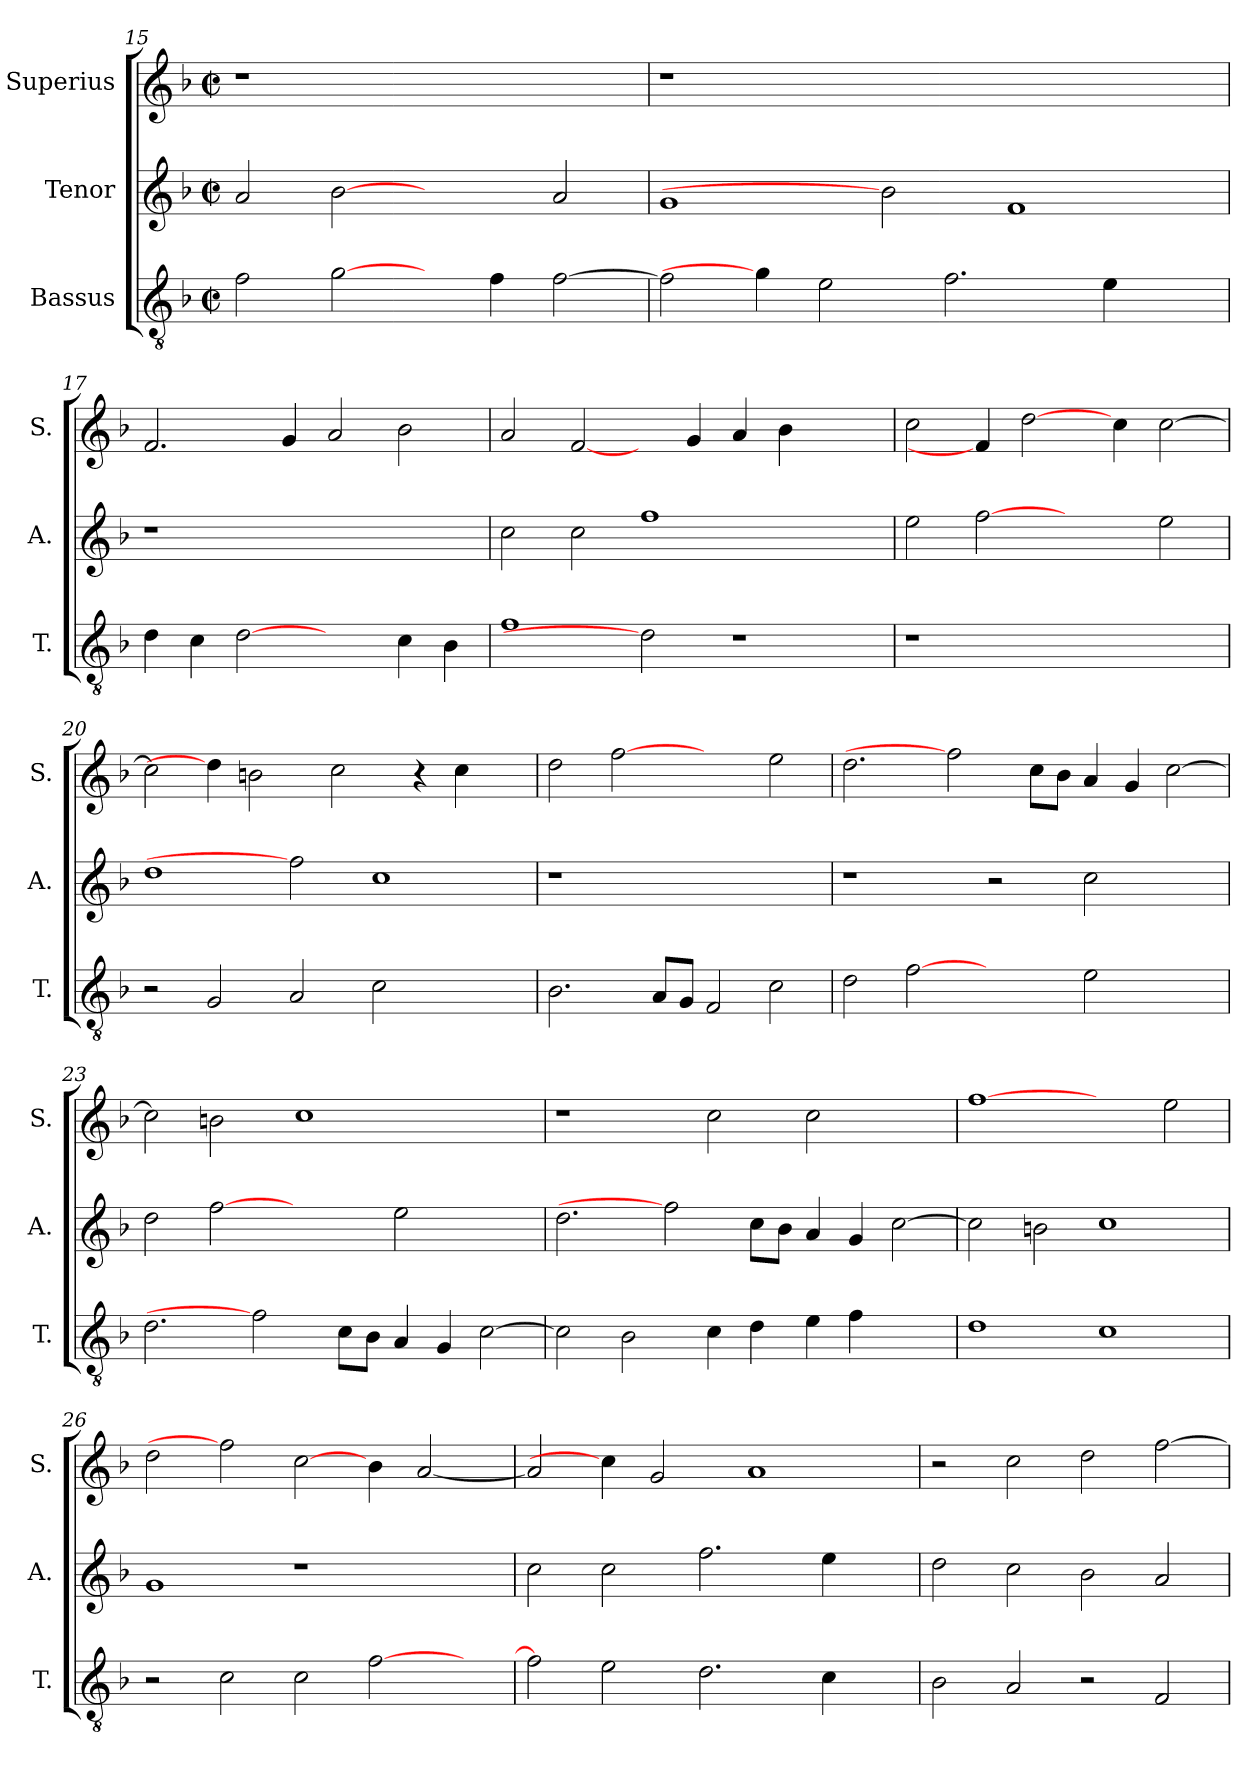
**kern	**kern	**kern
*part3	*part2	*part1
*staff3	*staff2	*staff1
*I"Bassus	*I"Tenor	*I"Superius
*I'T.	*I'A.	*I'S.
*clefGv2	*clefG2	*clefG2
*ITrd7c12	*	*
*k[b-]	*k[b-]	*k[b-]
*F:	*F:	*F:
*M2/2	*M2/2	*M2/2
*met(c|)	*met(c|)	*met(c|)
=15	=15	=15
!	!	!LO:N:vis=1
2Fi\	2ai/	1r
[2Gi\	[2b-i	.
4ryy	2ryy	1ryy
4Fi\	.	.
[>2Fi\	2ai/	.
!!LO:PB:g=z
=16	=16	=16
!	!	!LO:N:vis=1
2Fi\]	1gi	1r
4Gi\]	.	.
2Ei\	.	.
.	2b-i]	1.ryy
2.Fi\	.	.
.	1fi	.
4Ei\	.	.
4ryy	.	.
=17	=17	=17
!	!LO:N:vis=1	!
4Di\	1r	2.fi/
4Ci\	.	.
[2Di	.	.
.	.	4gi/
2ryy	1ryy	2ai/
4Ci\	.	2b-i\
4BB-i\	.	.
=18	=18	=18
1Fi	2cci\	2ai/
.	2cci\	[2fi/
2Di]	1ffi	4ryy
.	.	4gi/
1r	.	4ai/
.	.	4b-i\
.	2ryy	2ryy
=19	=19	=19
!LO:N:vis=1	!	!
1r	2eei\	2cci\
.	[2ffi	4fi/]
.	.	[2ddi\
1ryy	2ryy	.
.	.	4cci\
.	2eei\	[>2cci\
=20	=20	=20
2r	1ddi	2cci\]
2GGi/	.	4ddi\]
.	.	2bni\
2AAi/	2ffi]	.
.	.	2cci\
2Ci\	1cci	.
.	.	4r
2ryy	.	4cci\
.	.	4ryy
!!LO:LB:g=z
=21	=21	=21
!	!LO:N:vis=1	!
2.BB-i\	1r	2ddi\
.	.	[2ffi
8AAi/L	.	.
8GGi/J	.	.
2FFi/	1ryy	2ryy
2Ci\	.	2eei\
=22	=22	=22
2Di\	1r	2.ddi\
[2Fi	.	.
.	.	2ffi]
2ryy	2r	.
.	.	8cci\L
.	.	8b-i\J
2Ei\	2cci\	4ai/
.	.	4gi/
2ryy	2ryy	[>2cci\
=23	=23	=23
2.Di\	2ddi\	2cci\]
.	[2ffi	2bni\
2Fi]	.	.
.	2ryy	1cci
8Ci\L	.	.
8BB-i\J	.	.
4AAi/	2eei\	.
4GGi/	.	.
[>2Ci\	2ryy	2ryy
=24	=24	=24
2Ci\]	2.ddi\	1r
2BB-i\	.	.
.	2ffi]	.
4Ci\	.	2cci\
4Di\	8cci\L	.
.	8b-i\J	.
4Ei\	4ai/	2cci\
4Fi\	4gi/	.
2ryy	[>2cci\	2ryy
!!LO:LB:g=z
=25	=25	=25
1Di	2cci\]	[1ffi
.	2bni\	.
1Ci	1cci	2ryy
.	.	2eei\
=26	=26	=26
2r	1gi	2ddi\
2Ci\	.	2ffi]
2Ci\	1r	[2cci\
[>2Fi\	.	4b-i\
.	.	[<2ai/
4ryy	4ryy	.
=27	=27	=27
2Fi\]	2cci\	2ai/]
2Ei\	2cci\	4cci\]
.	.	2gi/
2.Di\	2.ffi\	.
.	.	1ai
4Ci\	4eei\	.
4ryy	4ryy	.
=28	=28	=28
2BB-i\	2ddi\	2r
2AAi/	2cci\	2cci\
2r	2b-i\	2ddi\
2FFi/	2ai/	[>2ffi\
=	=	=
*-	*-	*-
